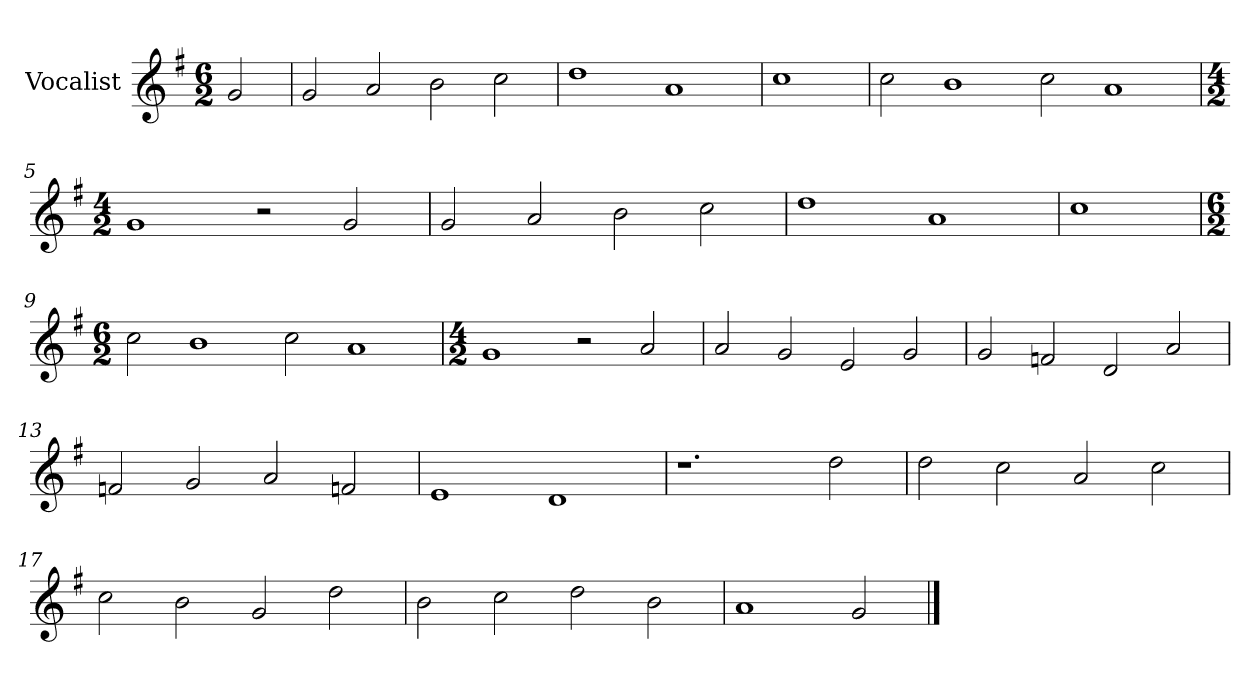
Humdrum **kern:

**kern
*part1
*staff1
*I"Vocalist
*k[f#]
*G:
*M6/2
=
2g
=1
2g
2a
2b
2cc
=2
1dd
1a
=3
1cc
=4
2cc
1b
2cc
1a
=5
*M4/2
1g
2r
2g
=6
2g
2a
2b
2cc
=7
1dd
1a
=8
1cc
=9
*M6/2
2cc
1b
2cc
1a
=10
*M4/2
1g
2r
2a
=11
2a
2g
2e
2g
=12
2g
2fn
2d
2a
=13
2fn
2g
2a
2fn
=14
1e
1d
=15
1.r
2dd
=16
2dd
2cc
2a
2cc
=17
2cc
2b
2g
2dd
=18
2b
2cc
2dd
2b
=19
1a
2g
==
*-
